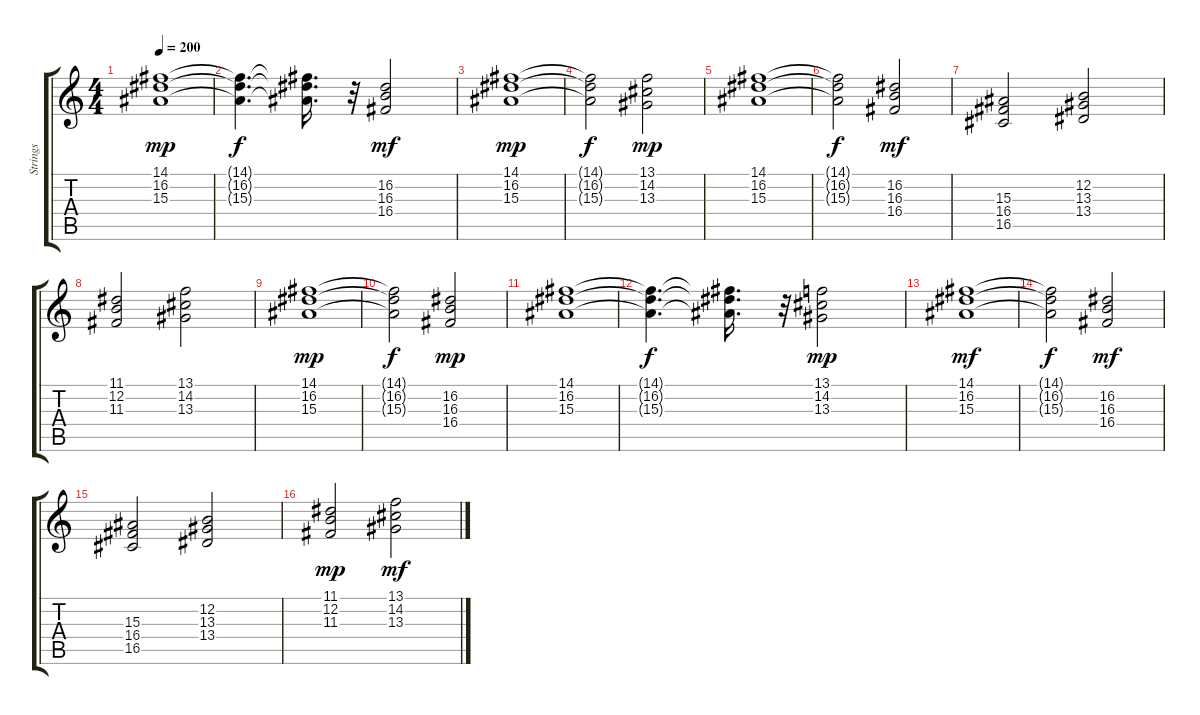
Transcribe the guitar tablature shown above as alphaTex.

\track ("Strings" "Strings") {instrument stringensemble2}
\staff {score tabs}
\tuning (E4 B3 G3 D3 A2 E2) {hide}
\ts (4 4)
\tempo 200
\clef g2
\ks c
(14.1 16.2 15.3).1{dy mp} |
(14.1{t} 16.2{t} 15.3{t}).4{d dy f} (14.1{t} 16.2{t} 15.3{t}).16{d} r.32 (16.2 16.3 16.4).2{dy mf} |
(14.1 16.2 15.3).1{dy mp} |
(14.1{t} 16.2{t} 15.3{t}).2{dy f} (13.1 14.2 13.3).2{dy mp} |
(14.1 16.2 15.3).1 |
(14.1{t} 16.2{t} 15.3{t}).2{dy f} (16.2 16.3 16.4).2{dy mf} |
(15.3 16.4 16.5).2 (12.2 13.3 13.4).2 |
(11.1 12.2 11.3).2 (13.1 14.2 13.3).2 |
(14.1 16.2 15.3).1{dy mp} |
(14.1{t} 16.2{t} 15.3{t}).2{dy f} (16.2 16.3 16.4).2{dy mp} |
(14.1 16.2 15.3).1 |
(14.1{t} 16.2{t} 15.3{t}).4{d dy f} (14.1{t} 16.2{t} 15.3{t}).16{d} r.32 (13.1 14.2 13.3).2{dy mp} |
(14.1 16.2 15.3).1{dy mf} |
(14.1{t} 16.2{t} 15.3{t}).2{dy f} (16.2 16.3 16.4).2{dy mf} |
(15.3 16.4 16.5).2 (12.2 13.3 13.4).2 |
(11.1 12.2 11.3).2{dy mp} (13.1 14.2 13.3).2{dy mf}
